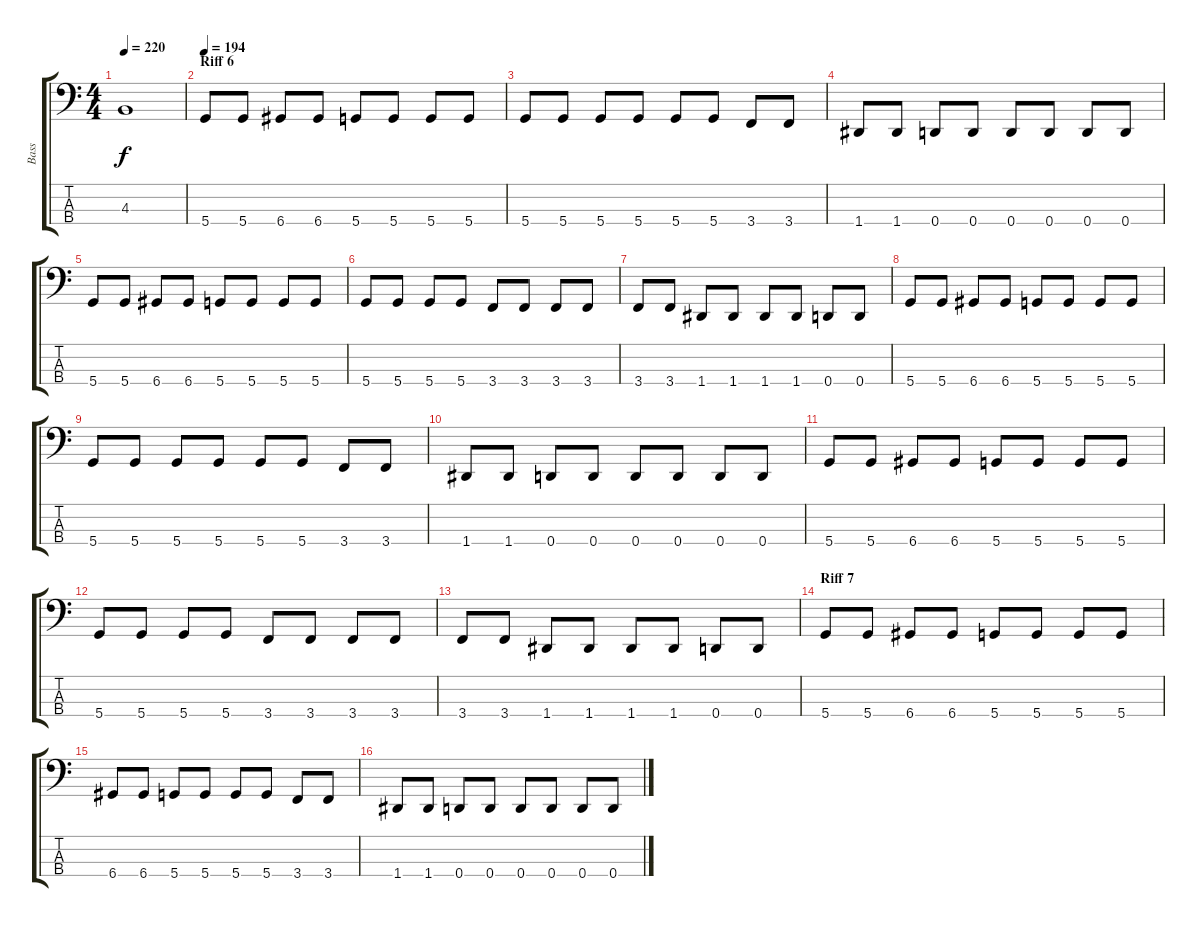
\track ("Bass" "Bass") {instrument electricbasspick}
\staff {score tabs}
\tuning (F2 C2 G1 D1) {hide}
\ts (4 4)
\tempo 220
\clef f4
\ks c
4.3.1{dy f} |
\section ("" "Riff 6")
\tempo 194
5.4.8 5.4.8 6.4.8 6.4.8 5.4.8 5.4.8 5.4.8 5.4.8 |
5.4.8 5.4.8 5.4.8 5.4.8 5.4.8 5.4.8 3.4.8 3.4.8 |
1.4.8 1.4.8 0.4.8 0.4.8 0.4.8 0.4.8 0.4.8 0.4.8 |
5.4.8 5.4.8 6.4.8 6.4.8 5.4.8 5.4.8 5.4.8 5.4.8 |
5.4.8 5.4.8 5.4.8 5.4.8 3.4.8 3.4.8 3.4.8 3.4.8 |
3.4.8 3.4.8 1.4.8 1.4.8 1.4.8 1.4.8 0.4.8 0.4.8 |
5.4.8 5.4.8 6.4.8 6.4.8 5.4.8 5.4.8 5.4.8 5.4.8 |
5.4.8 5.4.8 5.4.8 5.4.8 5.4.8 5.4.8 3.4.8 3.4.8 |
1.4.8 1.4.8 0.4.8 0.4.8 0.4.8 0.4.8 0.4.8 0.4.8 |
5.4.8 5.4.8 6.4.8 6.4.8 5.4.8 5.4.8 5.4.8 5.4.8 |
5.4.8 5.4.8 5.4.8 5.4.8 3.4.8 3.4.8 3.4.8 3.4.8 |
3.4.8 3.4.8 1.4.8 1.4.8 1.4.8 1.4.8 0.4.8 0.4.8 |
\section ("" "Riff 7")
5.4.8 5.4.8 6.4.8 6.4.8 5.4.8 5.4.8 5.4.8 5.4.8 |
6.4.8 6.4.8 5.4.8 5.4.8 5.4.8 5.4.8 3.4.8 3.4.8 |
1.4.8 1.4.8 0.4.8 0.4.8 0.4.8 0.4.8 0.4.8 0.4.8
